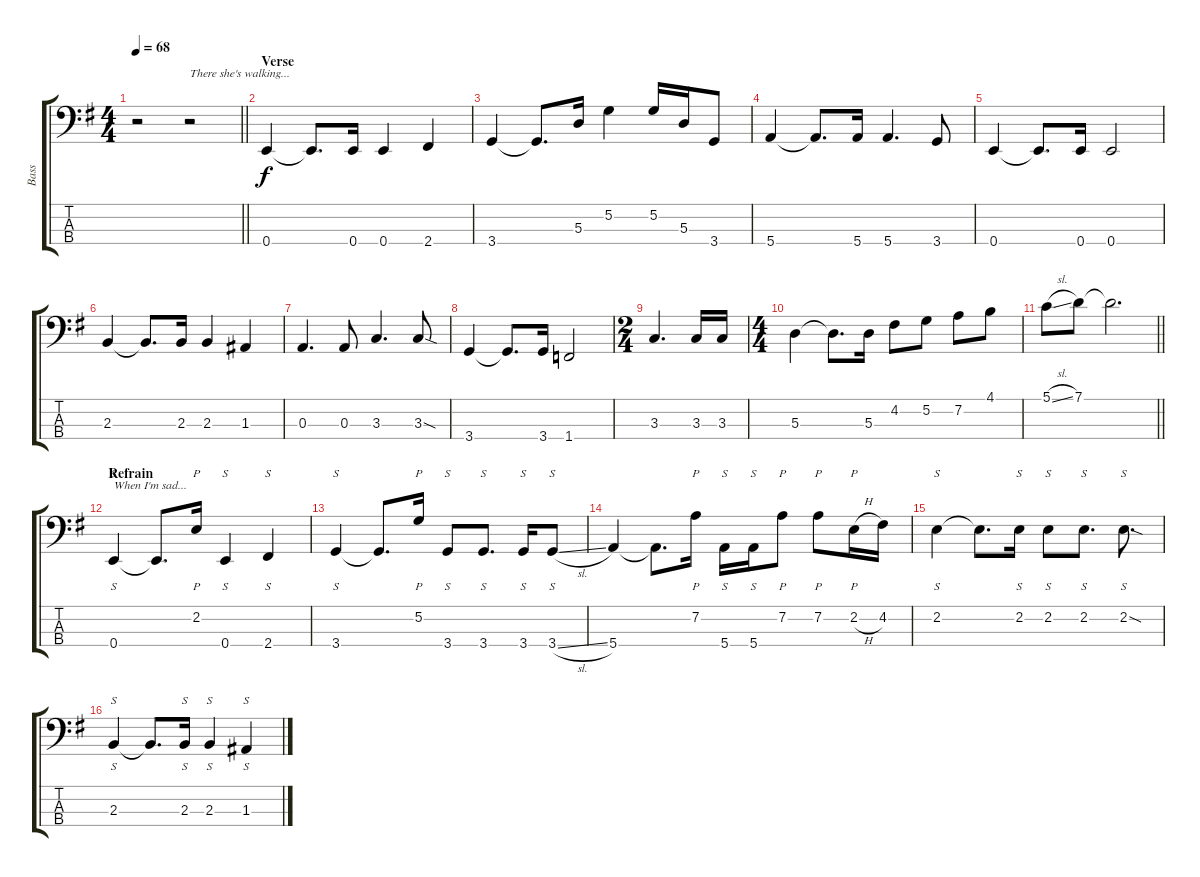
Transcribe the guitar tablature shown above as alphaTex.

\track ("Bass" "Bass") {instrument electricbassfinger}
\staff {score tabs}
\tuning (G2 D2 A1 E1) {hide}
\ts (4 4)
\tempo 68
\clef f4
\barLineRight lightlight
\ks g
r.2{dy f instrument electricbassfinger} r.2{txt "There she's walking..."} |
\section ("" "Verse")
0.4.4 0.4{t}.8{d} 0.4.16 0.4.4 2.4.4 |
3.4.4 3.4{t}.8{d} 5.3.16 5.2.4 5.2.16 5.3.16 3.4.8 |
5.4.4 5.4{t}.8{d} 5.4.16 5.4.4{d} 3.4.8 |
0.4.4 0.4{t}.8{d} 0.4.16 0.4.2 |
2.3.4 2.3{t}.8{d} 2.3.16 2.3.4 1.3.4 |
0.3.4{d} 0.3.8 3.3.4{d} 3.3{sod}.8 |
3.4.4 3.4{t}.8{d} 3.4.16 1.4.2 |
\ts (2 4)
3.3.4{d} 3.3.16 3.3.16 |
\ts (4 4)
5.3.4 5.3{t}.8{d} 5.3.16 4.2.8 5.2.8 7.2.8 4.1.8 |
\barLineRight lightlight
5.1{sl}.8 7.1.8 7.1{t}.2{d} |
\section ("" "Refrain")
0.4.4{s txt "When I'm sad..." volume 16 instrument slapbass1} 0.4{t}.8{d} 2.2.16{p} 0.4.4{s} 2.4.4{s} |
3.4.4{s} 3.4{t}.8{d} 5.2.16{p} 3.4.8{s} 3.4.8{s d} 3.4.16{s} 3.4{sl}.8{s} |
5.4.4 5.4{t}.8{d} 7.2.16{p} 5.4.16{s} 5.4.16{s} 7.2.8{p} 7.2.8{p} 2.2{h}.16{p} 4.2.16 |
2.2.4{s} 2.2{t}.8{d} 2.2.16{s} 2.2.8{s} 2.2.8{s d} 2.2{sod}.8{s d} |
2.3.4{s} 2.3{t}.8{d} 2.3.16{s} 2.3.4{s} 1.3.4{s}
